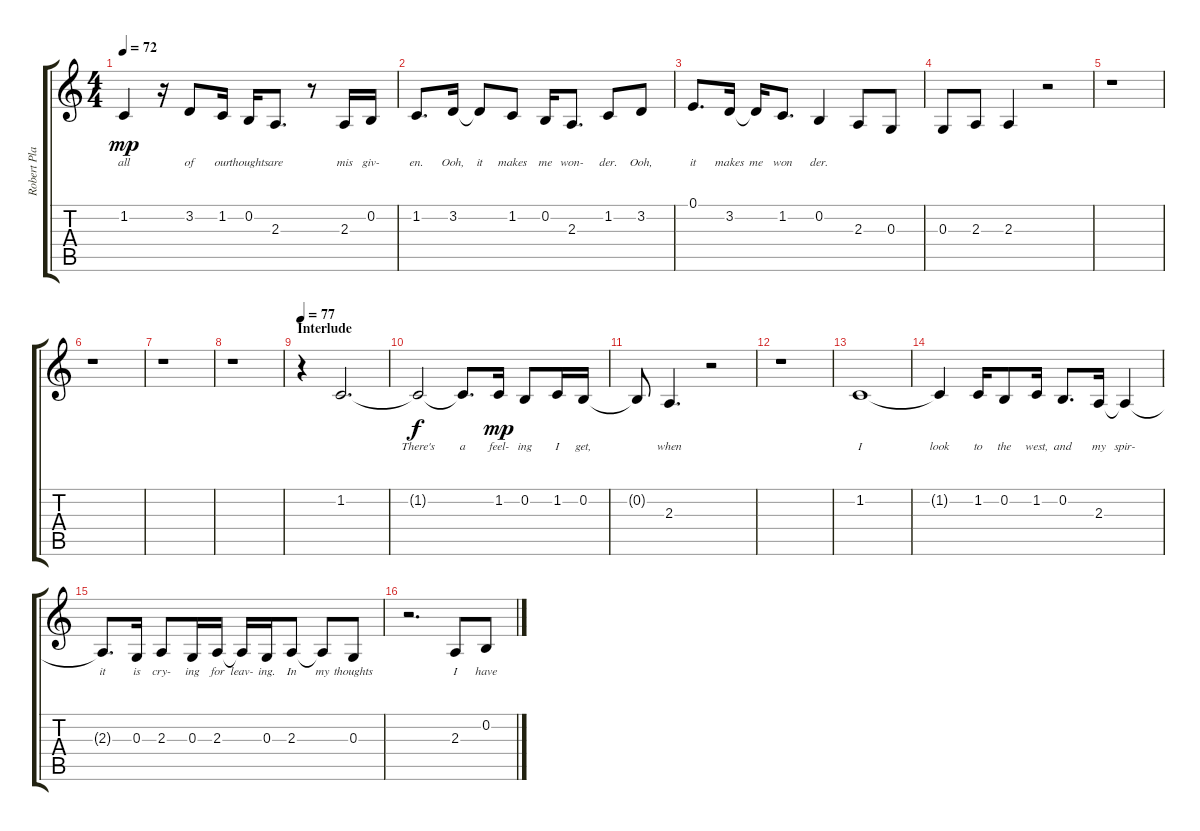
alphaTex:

\track ("Robert Plant - Vocals" "Robert Pla") {instrument harmonica}
\staff {score tabs}
\tuning (E4 B3 G3 D3 A2 E2) {hide}
\ts (4 4)
\tempo 72
\clef g2
\ks c
1.2.4{lyrics (0 "all") lyrics (1 "") lyrics (2 "") lyrics (3 "") lyrics (4 "") dy mp} r.16 3.2.8{lyrics (0 "of") lyrics (1 "") lyrics (2 "") lyrics (3 "") lyrics (4 "")} 1.2.16{lyrics (0 "our") lyrics (1 "") lyrics (2 "") lyrics (3 "") lyrics (4 "")} 0.2.16{lyrics (0 "thoughts") lyrics (1 "") lyrics (2 "") lyrics (3 "") lyrics (4 "")} 2.3.8{d lyrics (0 "are") lyrics (1 "") lyrics (2 "") lyrics (3 "") lyrics (4 "")} r.8 2.3.16{lyrics (0 "mis") lyrics (1 "") lyrics (2 "") lyrics (3 "") lyrics (4 "")} 0.2.16{lyrics (0 "giv-") lyrics (1 "") lyrics (2 "") lyrics (3 "") lyrics (4 "")} |
1.2.8{d lyrics (0 "en.") lyrics (1 "") lyrics (2 "") lyrics (3 "") lyrics (4 "")} 3.2.16{lyrics (0 "Ooh,") lyrics (1 "") lyrics (2 "") lyrics (3 "") lyrics (4 "")} 3.2{t}.8{lyrics (0 "it") lyrics (1 "") lyrics (2 "") lyrics (3 "") lyrics (4 "")} 1.2.8{lyrics (0 "makes") lyrics (1 "") lyrics (2 "") lyrics (3 "") lyrics (4 "")} 0.2.16{lyrics (0 "me") lyrics (1 "") lyrics (2 "") lyrics (3 "") lyrics (4 "")} 2.3.8{d lyrics (0 "won-") lyrics (1 "") lyrics (2 "") lyrics (3 "") lyrics (4 "")} 1.2.8{lyrics (0 "der.") lyrics (1 "") lyrics (2 "") lyrics (3 "") lyrics (4 "")} 3.2.8{lyrics (0 "Ooh,") lyrics (1 "") lyrics (2 "") lyrics (3 "") lyrics (4 "")} |
0.1.8{d lyrics (0 "it") lyrics (1 "") lyrics (2 "") lyrics (3 "") lyrics (4 "")} 3.2.16{lyrics (0 "makes") lyrics (1 "") lyrics (2 "") lyrics (3 "") lyrics (4 "")} 3.2{t}.16{lyrics (0 "me") lyrics (1 "") lyrics (2 "") lyrics (3 "") lyrics (4 "")} 1.2.8{d lyrics (0 "won") lyrics (1 "") lyrics (2 "") lyrics (3 "") lyrics (4 "")} 0.2.4{lyrics (0 "der.") lyrics (1 "") lyrics (2 "") lyrics (3 "") lyrics (4 "")} 2.3.8{lyrics (0 "") lyrics (1 "") lyrics (2 "") lyrics (3 "") lyrics (4 "")} 0.3.8{lyrics (0 "") lyrics (1 "") lyrics (2 "") lyrics (3 "") lyrics (4 "")} |
0.3.8{lyrics (0 "") lyrics (1 "") lyrics (2 "") lyrics (3 "") lyrics (4 "")} 2.3.8{lyrics (0 "") lyrics (1 "") lyrics (2 "") lyrics (3 "") lyrics (4 "")} 2.3.4{lyrics (0 "") lyrics (1 "") lyrics (2 "") lyrics (3 "") lyrics (4 "")} r.2 |
r.1 |
r.1 |
r.1 |
r.1 |
\section ("" "Interlude")
\tempo 77
r.4 1.2.2{d lyrics (0 "") lyrics (1 "") lyrics (2 "") lyrics (3 "") lyrics (4 "")} |
1.2{t}.2{lyrics (0 "There's") lyrics (1 "") lyrics (2 "") lyrics (3 "") lyrics (4 "") dy f} 1.2{t}.8{d lyrics (0 "a") lyrics (1 "") lyrics (2 "") lyrics (3 "") lyrics (4 "")} 1.2.16{lyrics (0 "feel-") lyrics (1 "") lyrics (2 "") lyrics (3 "") lyrics (4 "") dy mp} 0.2.8{lyrics (0 "ing") lyrics (1 "") lyrics (2 "") lyrics (3 "") lyrics (4 "")} 1.2.16{lyrics (0 "I") lyrics (1 "") lyrics (2 "") lyrics (3 "") lyrics (4 "")} 0.2.16{lyrics (0 "get,") lyrics (1 "") lyrics (2 "") lyrics (3 "") lyrics (4 "")} |
0.2{t}.8{lyrics (0 "") lyrics (1 "") lyrics (2 "") lyrics (3 "") lyrics (4 "")} 2.3.4{d lyrics (0 "when") lyrics (1 "") lyrics (2 "") lyrics (3 "") lyrics (4 "")} r.2 |
r.1 |
1.2.1{lyrics (0 "I") lyrics (1 "") lyrics (2 "") lyrics (3 "") lyrics (4 "")} |
1.2{t}.4{lyrics (0 "look") lyrics (1 "") lyrics (2 "") lyrics (3 "") lyrics (4 "")} 1.2.16{lyrics (0 "to") lyrics (1 "") lyrics (2 "") lyrics (3 "") lyrics (4 "")} 0.2.8{lyrics (0 "the") lyrics (1 "") lyrics (2 "") lyrics (3 "") lyrics (4 "")} 1.2.16{lyrics (0 "west,") lyrics (1 "") lyrics (2 "") lyrics (3 "") lyrics (4 "")} 0.2.8{d lyrics (0 "and") lyrics (1 "") lyrics (2 "") lyrics (3 "") lyrics (4 "")} 2.3.16{lyrics (0 "my") lyrics (1 "") lyrics (2 "") lyrics (3 "") lyrics (4 "")} 2.3{t}.4{lyrics (0 "spir-") lyrics (1 "") lyrics (2 "") lyrics (3 "") lyrics (4 "")} |
2.3{t}.8{d lyrics (0 "it") lyrics (1 "") lyrics (2 "") lyrics (3 "") lyrics (4 "")} 0.3.16{lyrics (0 "is") lyrics (1 "") lyrics (2 "") lyrics (3 "") lyrics (4 "")} 2.3.8{lyrics (0 "cry-") lyrics (1 "") lyrics (2 "") lyrics (3 "") lyrics (4 "")} 0.3.16{lyrics (0 "ing") lyrics (1 "") lyrics (2 "") lyrics (3 "") lyrics (4 "")} 2.3.16{lyrics (0 "for") lyrics (1 "") lyrics (2 "") lyrics (3 "") lyrics (4 "")} 2.3{t}.16{lyrics (0 "leav-") lyrics (1 "") lyrics (2 "") lyrics (3 "") lyrics (4 "")} 0.3.16{lyrics (0 "ing.") lyrics (1 "") lyrics (2 "") lyrics (3 "") lyrics (4 "")} 2.3.8{lyrics (0 "In") lyrics (1 "") lyrics (2 "") lyrics (3 "") lyrics (4 "")} 2.3{t}.8{lyrics (0 "my") lyrics (1 "") lyrics (2 "") lyrics (3 "") lyrics (4 "")} 0.3.8{lyrics (0 "thoughts") lyrics (1 "") lyrics (2 "") lyrics (3 "") lyrics (4 "")} |
r.2{d} 2.3.8{lyrics (0 "I") lyrics (1 "") lyrics (2 "") lyrics (3 "") lyrics (4 "")} 0.2.8{lyrics (0 "have") lyrics (1 "") lyrics (2 "") lyrics (3 "") lyrics (4 "")}
